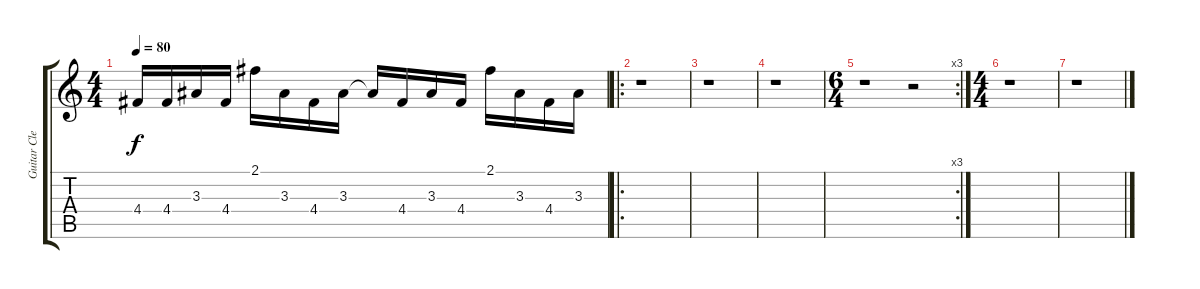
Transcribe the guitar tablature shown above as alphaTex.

\track ("Guitar Clean" "Guitar Cle") {instrument electricguitarclean}
\staff {score tabs}
\tuning (E4 B3 G3 D3 A2 E2) {hide}
\ts (4 4)
\tempo 80
\clef g2
\ks c
4.4.16{dy f} 4.4.16 3.3.16 4.4.16 2.1.16 3.3.16 4.4.16 3.3.16 3.3{t}.16 4.4.16 3.3.16 4.4.16 2.1.16 3.3.16 4.4.16 3.3.16 |
\ro
r.1 |
r.1 |
r.1 |
\rc 3
\ts (6 4)
r.1 r.2 |
\ts (4 4)
r.1 |
r.1
